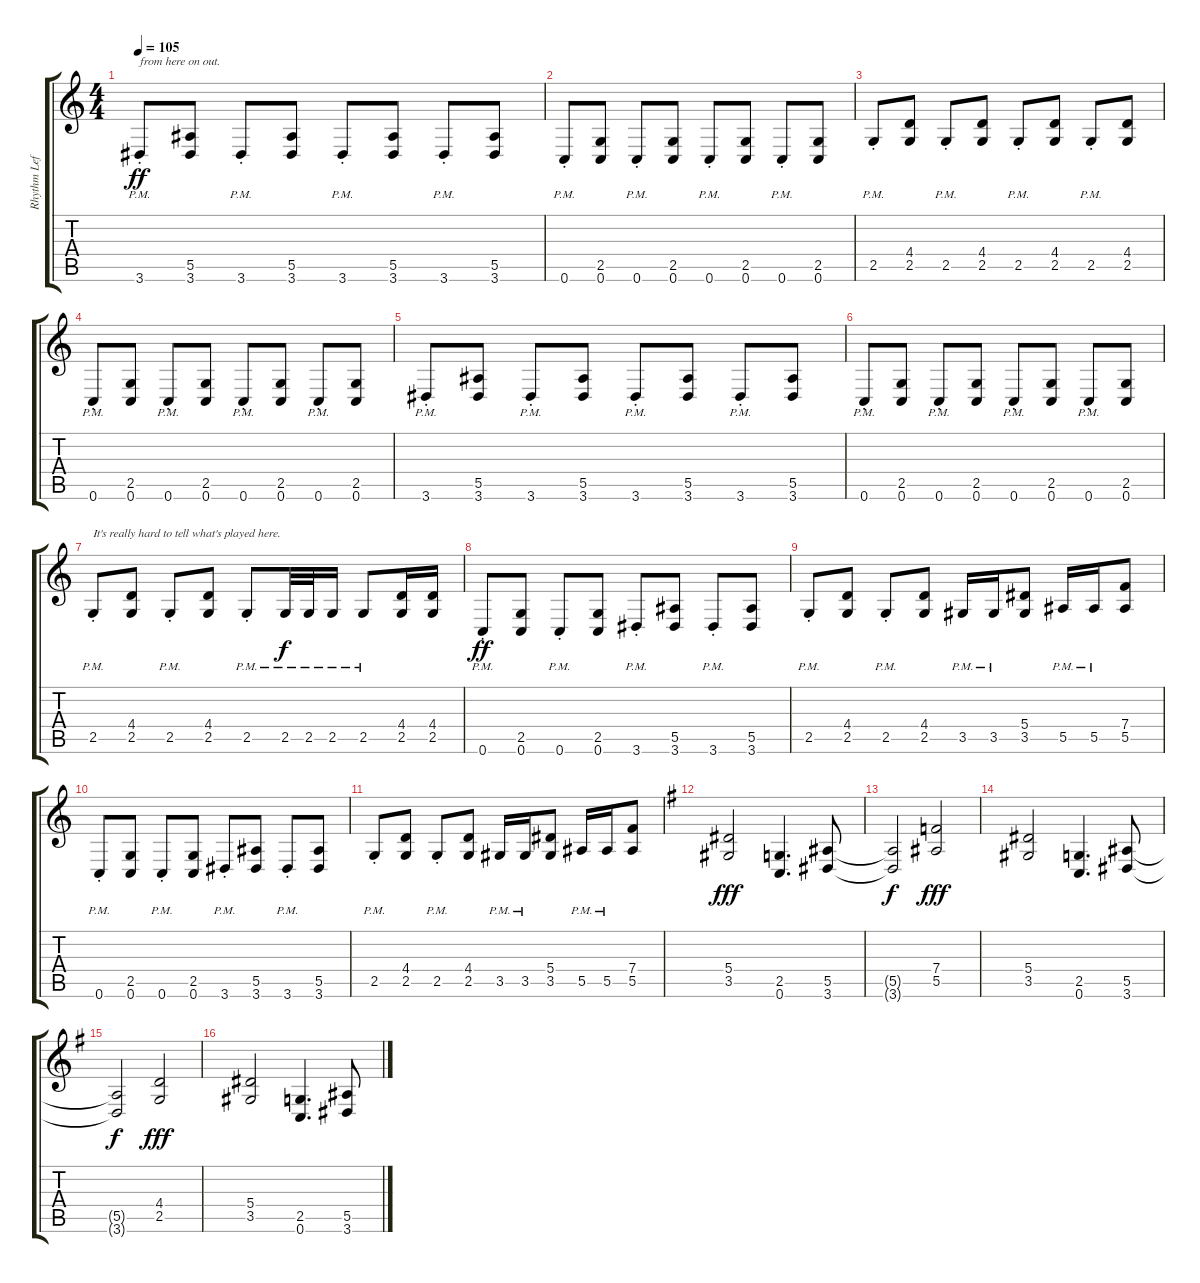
\track ("Rhythm Left" "Rhythm Lef") {instrument distortionguitar}
\staff {score tabs}
\tuning (C4 G3 Eb3 Bb2 F2 C2) {hide}
\ts (4 4)
\tempo 105
\clef g2
\ks c
3.6{pm st}.8{txt "from here on out." dy ff} (5.5 3.6).8 3.6{pm st}.8 (5.5 3.6).8 3.6{pm st}.8 (5.5 3.6).8 3.6{pm st}.8 (5.5 3.6).8 |
0.6{pm st}.8 (2.5 0.6).8 0.6{pm st}.8 (2.5 0.6).8 0.6{pm st}.8 (2.5 0.6).8 0.6{pm st}.8 (2.5 0.6).8 |
2.5{pm st}.8 (4.4 2.5).8 2.5{pm st}.8 (4.4 2.5).8 2.5{pm st}.8 (4.4 2.5).8 2.5{pm st}.8 (4.4 2.5).8 |
0.6{pm st}.8 (2.5 0.6).8 0.6{pm st}.8 (2.5 0.6).8 0.6{pm st}.8 (2.5 0.6).8 0.6{pm st}.8 (2.5 0.6).8 |
3.6{pm st}.8 (5.5 3.6).8 3.6{pm st}.8 (5.5 3.6).8 3.6{pm st}.8 (5.5 3.6).8 3.6{pm st}.8 (5.5 3.6).8 |
0.6{pm st}.8 (2.5 0.6).8 0.6{pm st}.8 (2.5 0.6).8 0.6{pm st}.8 (2.5 0.6).8 0.6{pm st}.8 (2.5 0.6).8 |
2.5{pm st}.8{txt "It's really hard to tell what's played here."} (4.4 2.5).8 2.5{pm st}.8 (4.4 2.5).8 2.5{pm st}.8 2.5{pm}.32{dy f} 2.5{pm}.32 2.5{pm}.16 2.5{pm}.8 (4.4 2.5).16 (4.4 2.5).16 |
0.6{pm st}.8{dy ff} (2.5 0.6).8 0.6{pm st}.8 (2.5 0.6).8 3.6{pm st}.8 (5.5 3.6).8 3.6{pm st}.8 (5.5 3.6).8 |
2.5{pm st}.8 (4.4 2.5).8 2.5{pm st}.8 (4.4 2.5).8 3.5{pm}.16 3.5{pm}.16 (5.4 3.5).8 5.5{pm}.16 5.5{pm}.16 (7.4 5.5).8 |
0.6{pm st}.8 (2.5 0.6).8 0.6{pm st}.8 (2.5 0.6).8 3.6{pm st}.8 (5.5 3.6).8 3.6{pm st}.8 (5.5 3.6).8 |
2.5{pm st}.8 (4.4 2.5).8 2.5{pm st}.8 (4.4 2.5).8 3.5{pm}.16 3.5{pm}.16 (5.4 3.5).8 5.5{pm}.16 5.5{pm}.16 (7.4 5.5).8 |
\ks g
(5.4 3.5).2{dy fff} (2.5 0.6).4{d} (5.5 3.6).8 |
(5.5{t} 3.6{t}).2{dy f} (7.4 5.5).2{dy fff} |
(5.4 3.5).2 (2.5 0.6).4{d} (5.5 3.6).8 |
(5.5{t} 3.6{t}).2{dy f} (4.4 2.5).2{dy fff} |
(5.4 3.5).2 (2.5 0.6).4{d} (5.5 3.6).8
